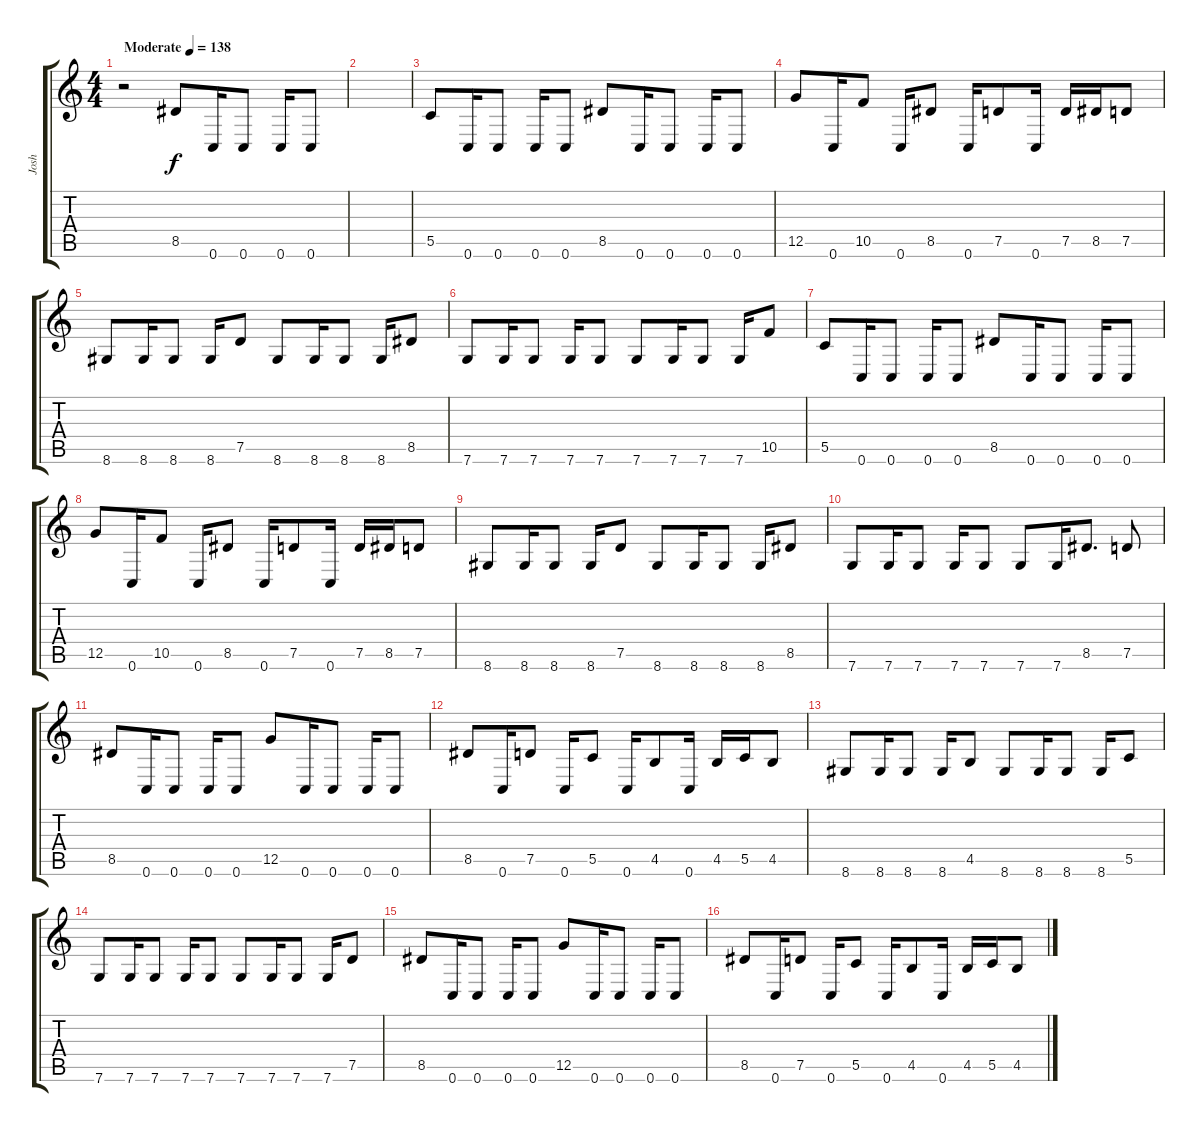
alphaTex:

\track ("Josh" "Josh") {instrument distortionguitar}
\staff {score tabs}
\tuning (D4 A3 F3 C3 G2 C2) {hide}
\ts (4 4)
\tempo (138 "Moderate")
\clef g2
\ks c
r.2{dy f instrument distortionguitar} 8.5.8 0.6.16 0.6.8 0.6.16 0.6.8 |
|
5.5.8 0.6.16 0.6.8 0.6.16 0.6.8 8.5.8 0.6.16 0.6.8 0.6.16 0.6.8 |
12.5.8 0.6.16 10.5.8 0.6.16 8.5.8 0.6.16 7.5.8 0.6.16 7.5.16 8.5.16 7.5.8 |
8.6.8 8.6.16 8.6.8 8.6.16 7.5.8 8.6.8 8.6.16 8.6.8 8.6.16 8.5.8 |
7.6.8 7.6.16 7.6.8 7.6.16 7.6.8 7.6.8 7.6.16 7.6.8 7.6.16 10.5.8 |
5.5.8 0.6.16 0.6.8 0.6.16 0.6.8 8.5.8 0.6.16 0.6.8 0.6.16 0.6.8 |
12.5.8 0.6.16 10.5.8 0.6.16 8.5.8 0.6.16 7.5.8 0.6.16 7.5.16 8.5.16 7.5.8 |
8.6.8 8.6.16 8.6.8 8.6.16 7.5.8 8.6.8 8.6.16 8.6.8 8.6.16 8.5.8 |
7.6.8 7.6.16 7.6.8 7.6.16 7.6.8 7.6.8 7.6.16 8.5.8{d} 7.5.8 |
8.5.8 0.6.16 0.6.8 0.6.16 0.6.8 12.5.8 0.6.16 0.6.8 0.6.16 0.6.8 |
8.5.8 0.6.16 7.5.8 0.6.16 5.5.8 0.6.16 4.5.8 0.6.16 4.5.16 5.5.16 4.5.8 |
8.6.8 8.6.16 8.6.8 8.6.16 4.5.8 8.6.8 8.6.16 8.6.8 8.6.16 5.5.8 |
7.6.8 7.6.16 7.6.8 7.6.16 7.6.8 7.6.8 7.6.16 7.6.8 7.6.16 7.5.8 |
8.5.8 0.6.16 0.6.8 0.6.16 0.6.8 12.5.8 0.6.16 0.6.8 0.6.16 0.6.8 |
8.5.8 0.6.16 7.5.8 0.6.16 5.5.8 0.6.16 4.5.8 0.6.16 4.5.16 5.5.16 4.5.8
